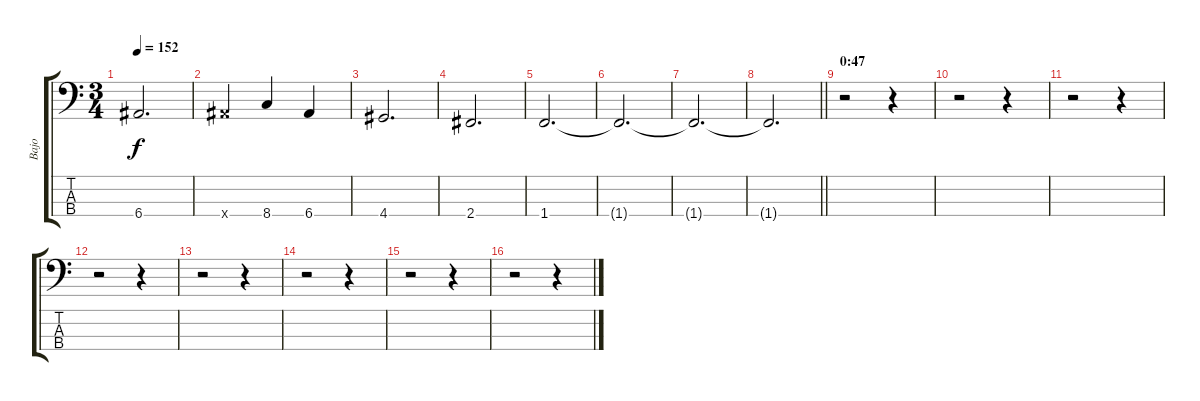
\track ("Bajo" "Bajo") {instrument electricbassfinger}
\staff {score tabs}
\tuning (G2 D2 A1 E1) {hide}
\ts (3 4)
\tempo 152
\clef f4
\ks c
6.4.2{d dy f} |
6.4{x}.4 8.4.4 6.4.4 |
4.4.2{d} |
2.4.2{d} |
1.4.2{d} |
1.4{t}.2{d} |
1.4{t}.2{d} |
\barLineRight lightlight
1.4{t}.2{d} |
\section ("" "0:47")
r.2 r.4 |
r.2 r.4 |
r.2 r.4 |
r.2 r.4 |
r.2 r.4 |
r.2 r.4 |
r.2 r.4 |
r.2 r.4
